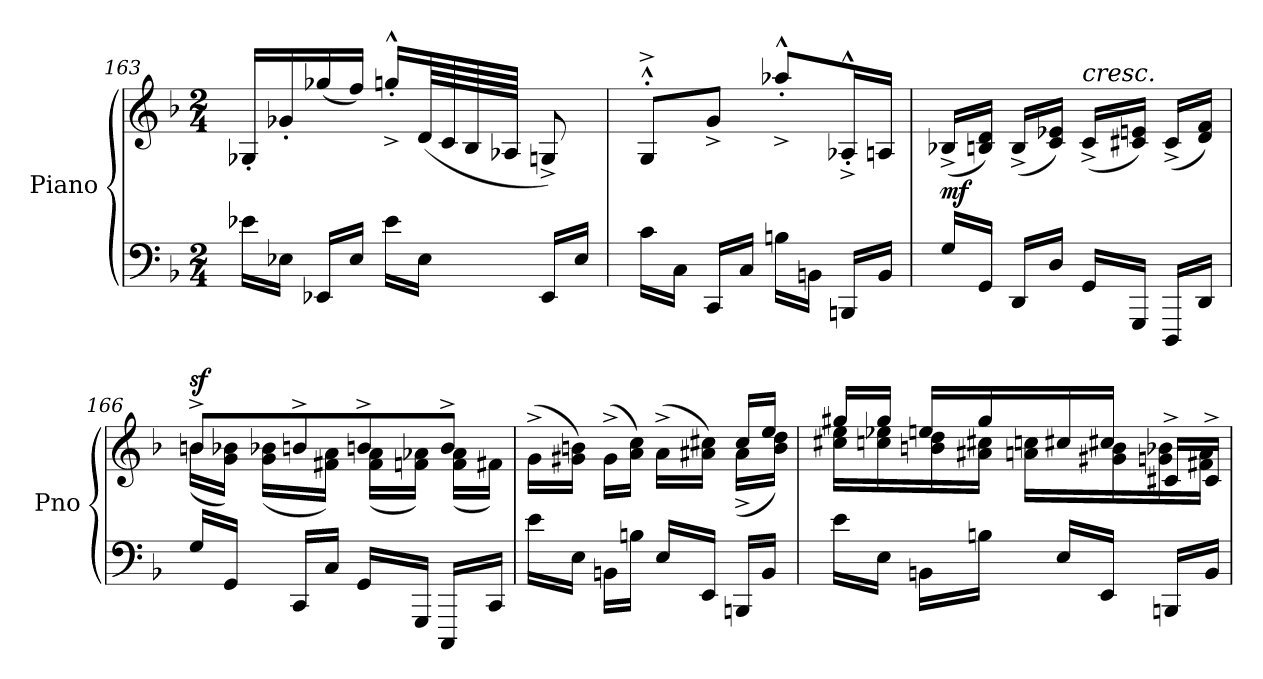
**kern	**kern	**dynam
*part1	*part1	*part1
*staff2	*staff1	*staff1/2
*I"Piano	*	*
*I'Pno	*	*
!!LO:LB:g=z
*clefF4	*clefG2	*
*k[b-]	*k[b-]	*
*M2/4	*M2/4	*
=163	=163	=163
16e-X\LL	16G-X'/LL	.
16E-X\JJ	16g-X'/	.
16EE-X/LL	(16gg-X/	.
16E-/JJ	16ff/JJ)	.
16e-\LL	16ggn'^^^/LL	.
16E-\JJ	(64d/LL	.
.	64c/	.
.	64B-/	.
.	64A-X/JJJJ	.
16EE-/LL	8Gn^/)	.
16E-/JJ	.	.
=164	=164	=164
*	*^	*
16c\LL	8G'^^^/L	8a-X!yy	.
16C\JJ	.	.	.
16CC/LL	8g^/J	4.ryy	.
16C/JJ	.	.	.
16Bn\LL	8aa-X'^^^/L	.	.
16BBn\JJ	.	.	.
16BBBn/LL	16A-X'^^^/L	.	.
16BB/JJ	16An/JJ	.	.
*	*v	*v	*
=165	=165	=165
!	!	!LO:DY:b
16G/LL	(16B-X^/LL	mf
16GG/JJ	16Bn/ 16d/JJ)	.
16DD/LL	(16B^/LL	.
16D/JJ	16c/ 16e-X/JJ)	.
!	!LO:TX:a:i:t=cresc.	!
16GG/LL	(16c^/LL	.
16GGG/JJ	16c#X/ 16en/JJ)	.
16DDD/LL	(16c#^/LL	.
16DD/JJ	16d/ 16f/JJ)	.
!!LO:LB:g=z
=166	=166	=166
*	*^	*
!	!	!	!LO:DY:a
16G/LL	8bn^/L	(16b\LL	sf
16GG/JJ	.	16g\ 16b-X\JJ)	.
16CC/LL	8bn^/	(16g\ 16b-X\LL	.
16C/JJ	.	16f#X\ 16a\JJ)	.
16GG/LL	8bn^/	(16f#\ 16a\LL	.
16GGG/JJ	.	16fn\ 16a-X\JJ)	.
16CCC/LL	8b^/J	(16f\ 16a-\LL	.
16CC/JJ	.	16f#X\JJ)	.
=167	=167	=167	=167
16e\LL	(>16g^\LL	4.ryy	.
16E\JJ	16g#X\ 16bn\JJ)	.	.
16BBn\LL	(>16g#^\LL	.	.
16Bn\JJ	16a\ 16cc\JJ)	.	.
16E/LL	(>16a^\LL	.	.
16EE/JJ	16a#X\ 16cc#X\JJ)	.	.
16BBBn/LL	16cc#/LL	(16a#^\LL	.
16BB/JJ	16ee/JJ	16b\ 16dd\JJ)	.
=168	=168	=168	=168
16e\LL	16gg#X/LL	16cc#X\ 16ee\LL	.
16E\JJ	16gg#/JJ	16ccn\ 16ee-X\	.
16BBn\LL	16een/LL	16bn\ 16dd\	.
16Bn\JJ	16gg#/	16a#X\ 16cc#X\JJ	.
16E/LL	16cc#X/	16an\ 16ccn\LL	.
16EE/JJ	16cc#X/JJ	16g#X\ 16b\	.
16BBBn/LL	16c#X^/LL	16gn\ 16b-X\	.
16BB/JJ	16c#^/JJ	16f#X\ 16a\JJ	.
*	*v	*v	*
=	=	=
*-	*-	*-
